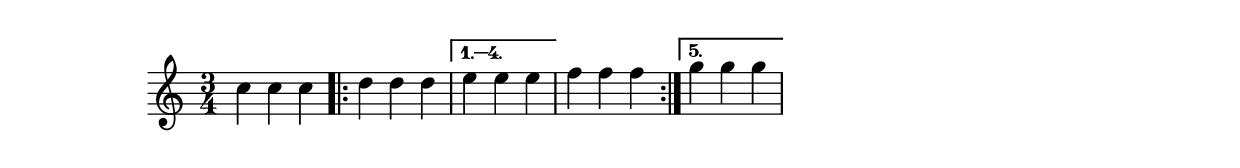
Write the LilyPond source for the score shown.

%% DO NOT EDIT this file manually; it is automatically
%% generated from LSR http://lsr.dsi.unimi.it
%% Make any changes in LSR itself, or in Documentation/snippets/new/ ,
%% and then run scripts/auxiliar/makelsr.py
%%
%% This file is in the public domain.
\version "2.14.0"

\header {
  lsrtags = "repeats"

%% Translation of GIT committish: 615cbf212fdaf0b220b3330da417d0c3602494f2
  texidoces = "
De forma predeterminada, los corchetes de primera y segunda vez se
trazan encima de los finales alternativos completos, pero es posible
acortartlos estableciendo un valor cierto para
@code{voltaSpannerDuration}.  En el ejemplo siguiente, el corchete
sólo dura un compás, que corresponde a una duración de 3/4.

"
  doctitlees = "Acortar los corchetes de primera y segunda vez"


%% Translation of GIT committish: 0a868be38a775ecb1ef935b079000cebbc64de40
  texidocde = "
Volta-Klammern werden normalerweise über alle Noten der Klammer gezogen, aber
es ist möglich sie zu verkürzen.  Hierzu muss
@code{voltaSpannerDuration} definiert werden, in dem Beispiel etwa als
3/4, sodass die Klammer nur einen Takt dauert.

"
  doctitlede = "Volta-Klammern verkürzen"

%% Translation of GIT committish: a5bde6d51a5c88e952d95ae36c61a5efc22ba441
  texidocfr = "
Les crochets indiquant les fins alternatives s'étalent tout au long ce
celle-ci.  On peut les raccourcir en définissant la propriété
@code{voltaSpannerDuration}.  Dans l'exemple suivant, le crochet ne se
prolonge que sur une mesure à 3/4.

"
  doctitlefr = "Diminution de la taille du crochet d'alternative"


  texidoc = "
By default, the volta brackets will be drawn over all of the
alternative music, but it is possible to shorten them by setting
@code{voltaSpannerDuration}.  In the next example, the bracket only
lasts one measure, which is a duration of 3/4.

"
  doctitle = "Shortening volta brackets"
} % begin verbatim

\relative c'' {
  \time 3/4
  c4 c c
  \set Score.voltaSpannerDuration = #(ly:make-moment 3 4)
  \repeat volta 5 { d4 d d }
  \alternative {
    {
      e4 e e
      f4 f f
    }
    { g4 g g }
  }
}

